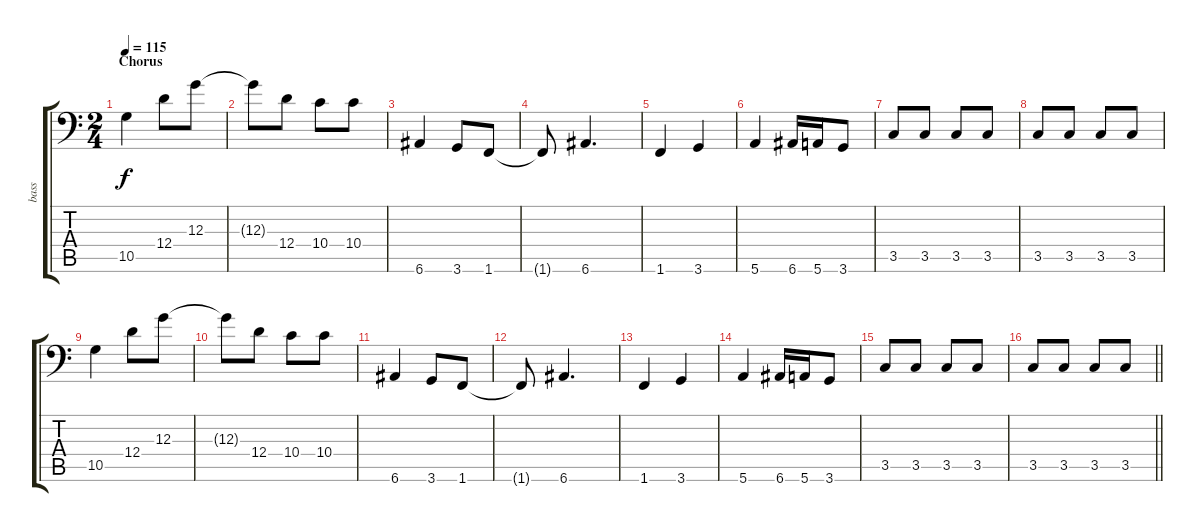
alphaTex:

\track ("bass" "bass") {instrument electricbasspick}
\staff {score tabs}
\tuning (E3 B2 G2 D2 A1 E1) {hide}
\ts (2 4)
\section ("" "Chorus")
\tempo 115
\clef f4
\ks c
10.5.4{dy f} 12.4.8 12.3.8 |
12.3{t}.8 12.4.8 10.4.8 10.4.8 |
6.6.4 3.6.8 1.6.8 |
1.6{t}.8 6.6.4{d} |
1.6.4 3.6.4 |
5.6.4 6.6.16 5.6.16 3.6.8 |
3.5.8 3.5.8 3.5.8 3.5.8 |
3.5.8 3.5.8 3.5.8 3.5.8 |
10.5.4 12.4.8 12.3.8 |
12.3{t}.8 12.4.8 10.4.8 10.4.8 |
6.6.4 3.6.8 1.6.8 |
1.6{t}.8 6.6.4{d} |
1.6.4 3.6.4 |
5.6.4 6.6.16 5.6.16 3.6.8 |
3.5.8 3.5.8 3.5.8 3.5.8 |
\barLineRight lightlight
3.5.8 3.5.8 3.5.8 3.5.8
